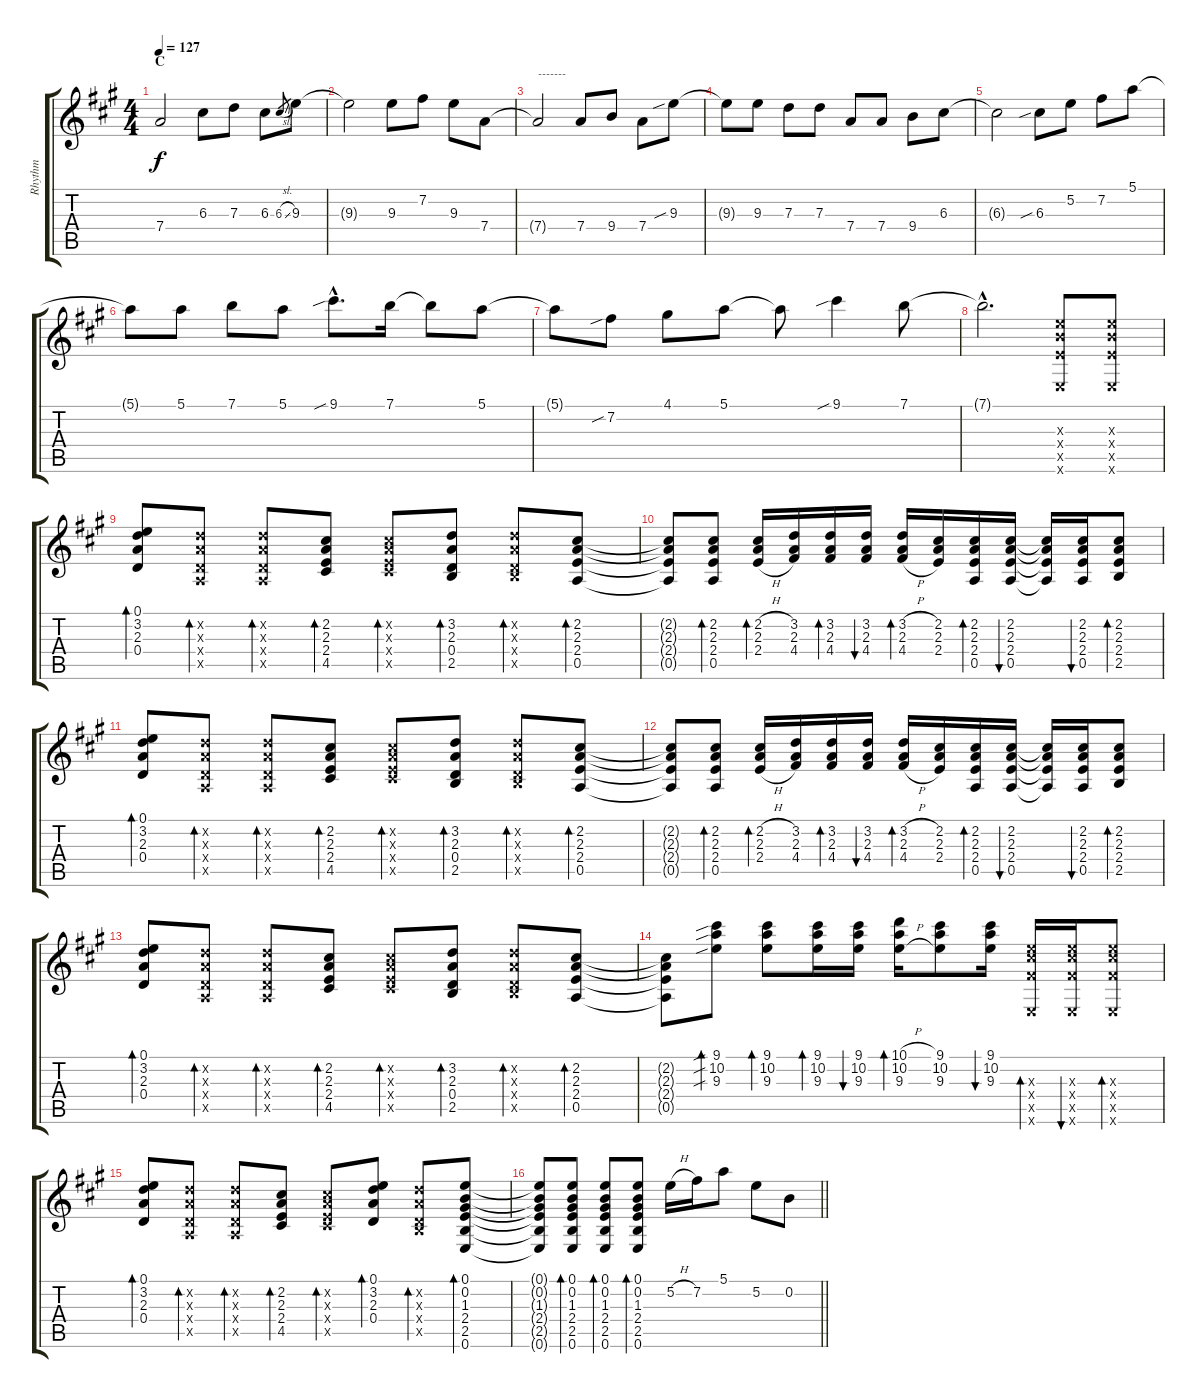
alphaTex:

\track ("Rhythm" "Rhythm") {instrument acousticguitarnylon}
\staff {score tabs}
\tuning (E4 B3 G3 D3 A2 E2) {hide}
\ts (4 4)
\section ("" "C")
\tempo 127
\clef g2
\ks a
7.4{t}.2{dy f} 6.3.8{txt ""} 7.3.8 6.3.8 6.3{sl}.8{gr} 9.3.8 |
9.3{t}.2 9.3.8 7.2.8{txt ""} 9.3.8 7.4.8 |
7.4{t}.2{txt "-------"} 7.4.8 9.4.8 7.4.8 9.3{sib}.8 |
9.3{t}.8 9.3.8 7.3.8 7.3.8 7.4.8 7.4.8 9.4.8 6.3.8 |
6.3{t}.2 6.3{sib}.8 5.2.8 7.2.8 5.1.8 |
5.1{t}.8 5.1.8 7.1.8 5.1.8 9.1{sib hac}.8{d} 7.1.16 7.1{t}.8 5.1.8 |
5.1{t}.8 7.2{sib}.8 4.1.8 5.1.8 5.1{t}.8 9.1{sib}.4 7.1.8 |
7.1{hac t}.2{d} (9.3{x} 9.4{x} 7.5{x} 0.6{x}).8 (9.3{x} 9.4{x} 7.5{x} 0.6{x}).8 |
(0.1 3.2 2.3 0.4).8{bd 30 volume 10 instrument acousticguitarnylon} (3.2{x} 2.3{x} 0.4{x} 0.5{x}).8{bd 30} (3.2{x} 2.3{x} 0.4{x} 0.5{x}).8{bd 30} (2.2 2.3 2.4 4.5).8{bd 30} (2.2{x} 2.3{x} 2.4{x} 4.5{x}).8{bd 30} (3.2 2.3 0.4 2.5).8{bd 30} (3.2{x} 2.3{x} 0.4{x} 2.5{x}).8{bd 30} (2.2 2.3 2.4 0.5).8{bd 30} |
(2.2{t} 2.3{t} 2.4{t} 0.5{t}).8 (2.2 2.3 2.4 0.5).8{bd 30} (2.2{h} 2.3{h} 2.4{h}).16{bd 30} (3.2 2.3 4.4).16 (3.2 2.3 4.4).16{bd 30} (3.2 2.3 4.4).16{bu 30} (3.2{h} 2.3{h} 4.4{h}).16{bd 30} (2.2 2.3 2.4).16 (2.2 2.3 2.4 0.5).16{bd 30} (2.2 2.3 2.4 0.5).16{bu 30} (2.2{t} 2.3{t} 2.4{t} 0.5{t}).16 (2.2 2.3 2.4 0.5).16{bu 30} (2.2 2.3 2.4 2.5).8{bd 30} |
(0.1 3.2 2.3 0.4).8{bd 30} (3.2{x} 2.3{x} 0.4{x} 0.5{x}).8{bd 30} (3.2{x} 2.3{x} 0.4{x} 0.5{x}).8{bd 30} (2.2 2.3 2.4 4.5).8{bd 30} (2.2{x} 2.3{x} 2.4{x} 4.5{x}).8{bd 30} (3.2 2.3 0.4 2.5).8{bd 30} (3.2{x} 2.3{x} 0.4{x} 2.5{x}).8{bd 30} (2.2 2.3 2.4 0.5).8{bd 30} |
(2.2{t} 2.3{t} 2.4{t} 0.5{t}).8 (2.2 2.3 2.4 0.5).8{bd 30} (2.2{h} 2.3{h} 2.4{h}).16{bd 30} (3.2 2.3 4.4).16 (3.2 2.3 4.4).16{bd 30} (3.2 2.3 4.4).16{bu 30} (3.2{h} 2.3{h} 4.4{h}).16{bd 30} (2.2 2.3 2.4).16 (2.2 2.3 2.4 0.5).16{bd 30} (2.2 2.3 2.4 0.5).16{bu 30} (2.2{t} 2.3{t} 2.4{t} 0.5{t}).16 (2.2 2.3 2.4 0.5).16{bu 30} (2.2 2.3 2.4 2.5).8{bd 30} |
(0.1 3.2 2.3 0.4).8{bd 30} (3.2{x} 2.3{x} 0.4{x} 0.5{x}).8{bd 30} (3.2{x} 2.3{x} 0.4{x} 0.5{x}).8{bd 30} (2.2 2.3 2.4 4.5).8{bd 30} (2.2{x} 2.3{x} 2.4{x} 4.5{x}).8{bd 30} (3.2 2.3 0.4 2.5).8{bd 30} (3.2{x} 2.3{x} 0.4{x} 2.5{x}).8{bd 30} (2.2 2.3 2.4 0.5).8{bd 30} |
(2.2{t} 2.3{t} 2.4{t} 0.5{t}).8 (9.1{sib} 10.2{sib} 9.3{sib}).8{bd 30} (9.1 10.2 9.3).8{bd 30} (9.1 10.2 9.3).16{bd 30} (9.1 10.2 9.3).16{bu 30} (10.1{h} 10.2{h} 9.3{h}).16{bd 30} (9.1 10.2 9.3).8 (9.1 10.2 9.3).16{bu 30} (9.3{x} 11.4{x} 9.5{x} 0.6{x}).16{bd 30} (9.3{x} 11.4{x} 9.5{x} 0.6{x}).16{bu 30} (9.3{x} 11.4{x} 9.5{x} 0.6{x}).8{bd 30} |
(0.1 3.2 2.3 0.4).8{bd 30} (3.2{x} 2.3{x} 0.4{x} 0.5{x}).8{bd 30} (3.2{x} 2.3{x} 0.4{x} 0.5{x}).8{bd 30} (2.2 2.3 2.4 4.5).8{bd 30} (2.2{x} 2.3{x} 2.4{x} 4.5{x}).8{bd 30} (0.1 3.2 2.3 0.4).8{bd 30} (3.2{x} 2.3{x} 0.4{x} 2.5{x}).8{bd 30} (0.1 0.2 1.3 2.4 2.5 0.6).8{bd 30} |
\barLineRight lightlight
(0.1{t} 0.2{t} 1.3{t} 2.4{t} 2.5{t} 0.6{t}).8 (0.1 0.2 1.3 2.4 2.5 0.6).8{bd 30} (0.1 0.2 1.3 2.4 2.5 0.6).8{bd 30} (0.1 0.2 1.3 2.4 2.5 0.6).8{bd 30} 5.2{h}.16 7.2.16 5.1.8 5.2.8 0.2.8
